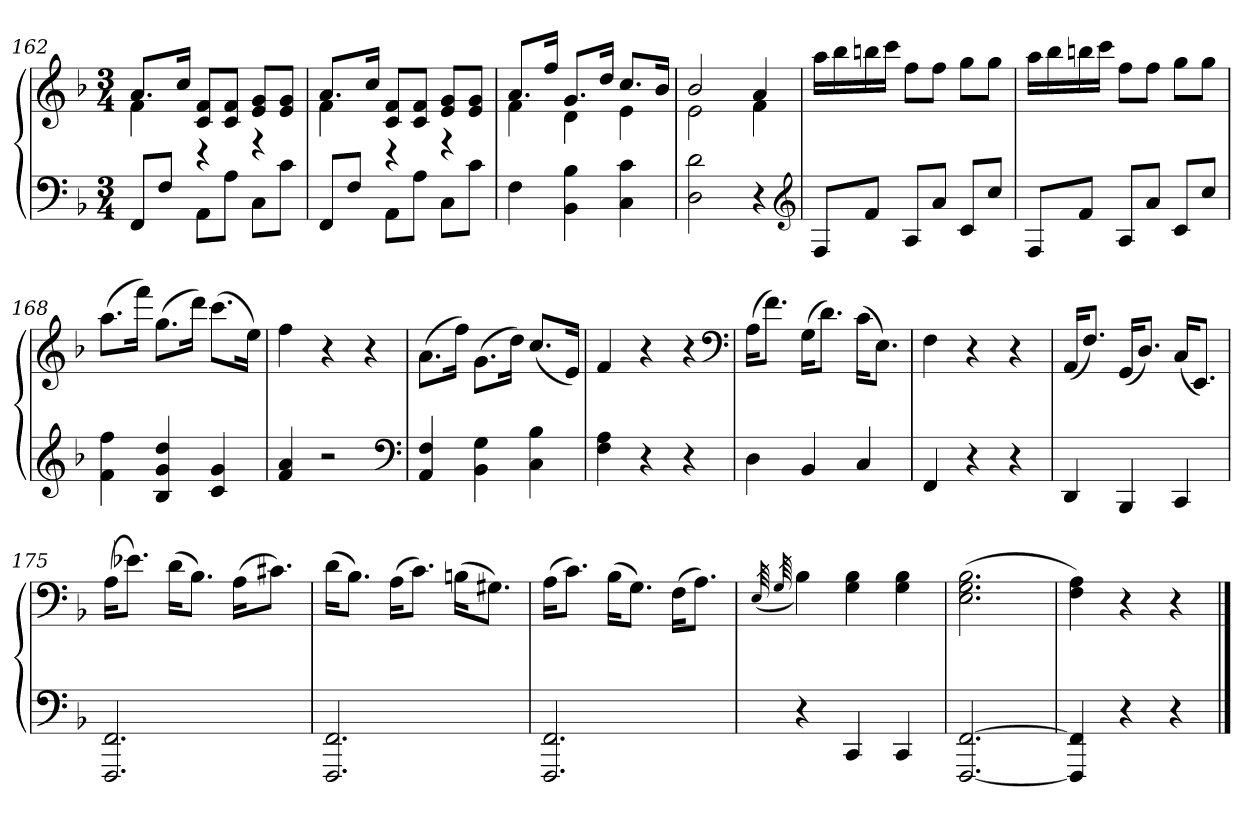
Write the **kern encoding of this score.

**kern	**kern
*part1	*part1
*staff2	*staff1
*clefF4	*clefG2
*k[b-]	*k[b-]
*M3/4	*M3/4
=162	=162
*	*^
8FFL	8.aL	4f
8FJ	.	.
.	16ccJk	.
8AAL	8c 8fL	4r
8AJ	8c 8fJ	.
8CL	8e 8gL	4r
8cJ	8e 8gJ	.
=163	=163	=163
8FFL	8.aL	4f
8FJ	.	.
.	16ccJk	.
8AAL	8c 8fL	4r
8AJ	8c 8fJ	.
8CL	8e 8gL	4r
8cJ	8e 8gJ	.
=164	=164	=164
4F	8.aL	4f
.	16ffJk	.
4BB- 4B-	8.gL	4d
.	16ddJk	.
4C 4c	8.ccL	4e
.	16b-Jk	.
=165	=165	=165
2D 2d	2b-	2e
4r	4a	4f
*	*v	*v
*clefG2	*
=166	=166
8FL	16aaLL
.	16bb-
8fJ	16bbn
.	16cccJJ
8AL	8ffL
8aJ	8ffJ
8cL	8ggL
8ccJ	8ggJ
=167	=167
8FL	16aaLL
.	16bb-
8fJ	16bbn
.	16cccJJ
8AL	8ffL
8aJ	8ffJ
8cL	8ggL
8ccJ	8ggJ
=168	=168
4f 4ff	(8.aaL
.	16fffJk)
4B- 4g 4dd	(8.ggL
.	16dddJk)
4c 4g	(8.cccL
.	16eeJk)
=169	=169
4f 4a	4ff
2r	4r
.	4r
*clefF4	*
=170	=170
4AA 4F	(8.aL
.	16ffJk)
4BB- 4G	(8.gL
.	16ddJk)
4C 4B-	(8.ccL
.	16eJk)
=171	=171
4F 4A	4f
4r	4r
4r	4r
*	*clefF4
=172	=172
4D	(16AKL
.	8.fJ)
4BB-	(16GKL
.	8.dJ)
4C	(16cKL
.	8.EJ)
=173	=173
4FF	4F
4r	4r
4r	4r
=174	=174
4DD	(16AAKL
.	8.FJ)
4BBB-	(16GGKL
.	8.DJ)
4CC	(16CKL
.	8.EEJ)
=175	=175
2.FFF 2.FF	(16AKL
.	8.e-XJ)
.	(16dKL
.	8.B-J)
.	(16AKL
.	8.c#XJ)
=176	=176
2.FFF 2.FF	(16dKL
.	8.B-J)
.	(16AKL
.	8.cJ)
.	(16BnKL
.	8.G#XJ)
=177	=177
2.FFF 2.FF	(16AKL
.	8.cJ)
.	(16B-KL
.	8.GJ)
.	(16FKL
.	8.AJ)
=178	=178
.	(64qE
.	64qG
4r	4B-)
4CC	4G 4B-
4CC	4G 4B-
=179	=179
[2.FFF [2.FF	(2.E 2.G 2.B-
=180	=180
4FFF] 4FF]	4F 4A)
4r	4r
4r	4r
==	==
*-	*-
